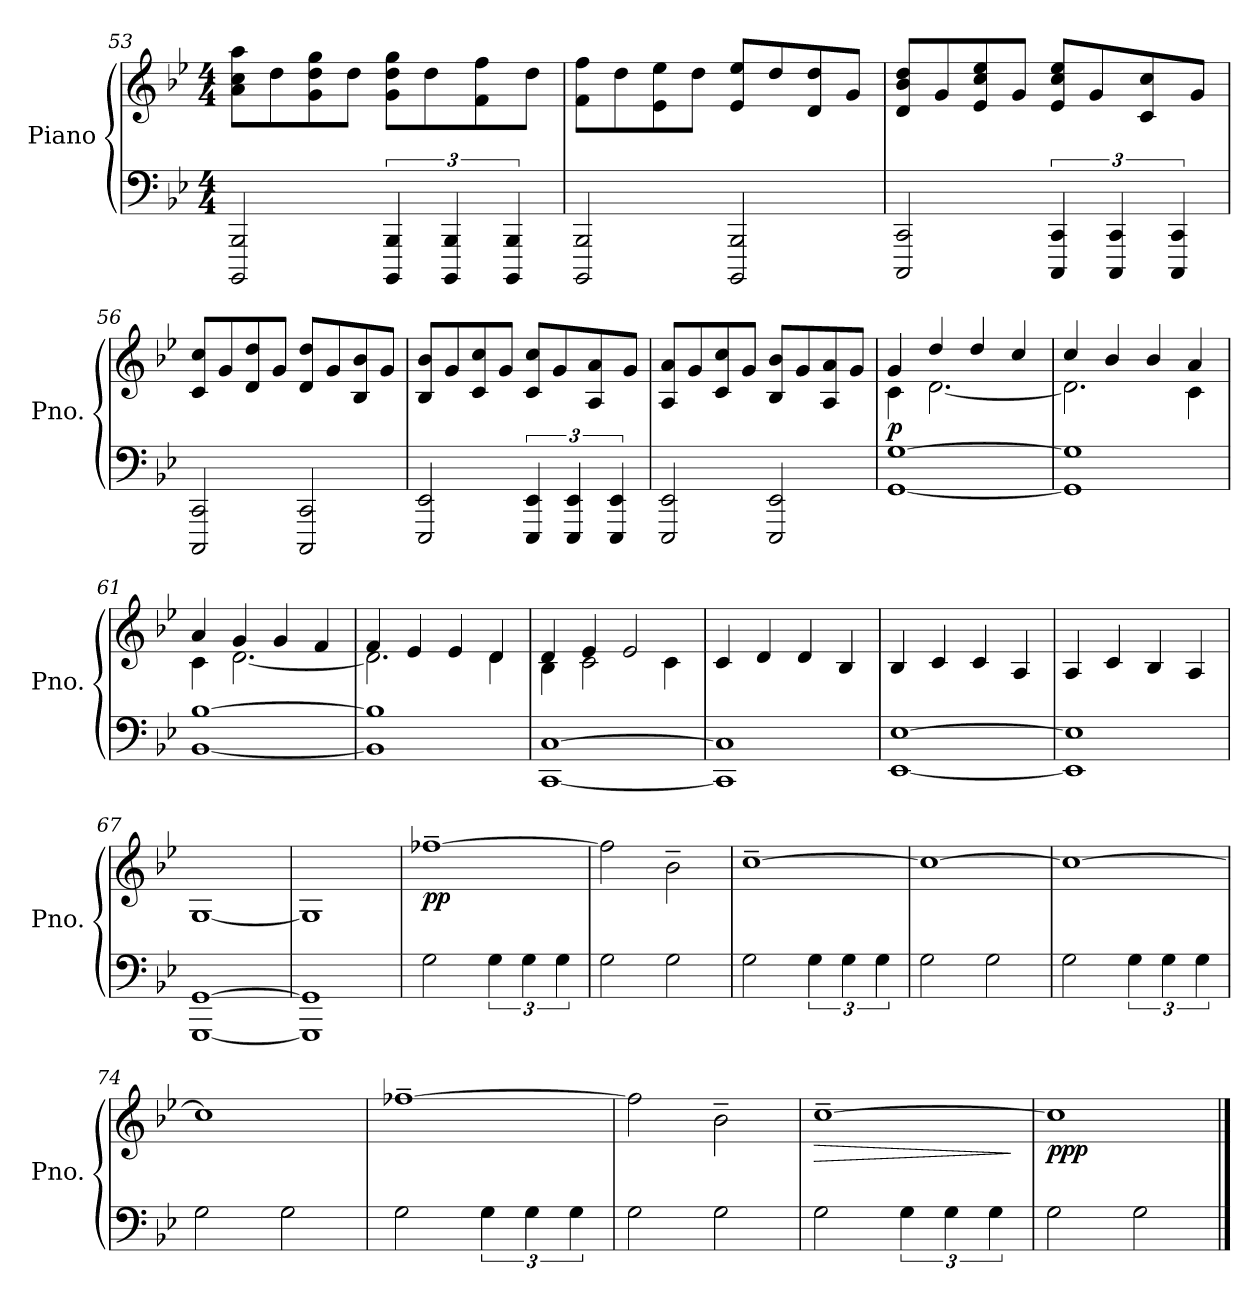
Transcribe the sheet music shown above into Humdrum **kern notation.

**kern	**kern	**dynam
*part1	*part1	*part1
*staff2	*staff1	*staff1/2
*I"Piano	*	*
*I'Pno.	*	*
*clefF4	*clefG2	*
*k[b-e-]	*k[b-e-]	*
*M4/4	*M4/4	*
=53	=53	=53
2BBBB-/ 2BBB-/	8a\ 8cc\ 8aa\L	.
.	8dd\	.
.	8g\ 8dd\ 8gg\	.
.	8dd\J	.
6BBBB-/ 6BBB-/	8g\ 8dd\ 8gg\L	.
.	8dd\	.
6BBBB-/ 6BBB-/	.	.
.	8f\ 8ff\	.
6BBBB-/ 6BBB-/	.	.
.	8dd\J	.
=54	=54	=54
2BBBB-/ 2BBB-/	8f\ 8ff\L	.
.	8dd\	.
.	8e-\ 8ee-\	.
.	8dd\J	.
2BBBB-/ 2BBB-/	8e-/ 8ee-/L	.
.	8dd/	.
.	8d/ 8dd/	.
.	8g/J	.
!!LO:LB:g=z
=55	=55	=55
2CCC/ 2CC/	8d/ 8b-/ 8dd/L	.
.	8g/	.
.	8e-/ 8cc/ 8ee-/	.
.	8g/J	.
6CCC/ 6CC/	8e-/ 8cc/ 8ee-/L	.
.	8g/	.
6CCC/ 6CC/	.	.
.	8c/ 8cc/	.
6CCC/ 6CC/	.	.
.	8g/J	.
=56	=56	=56
2CCC/ 2CC/	8c/ 8cc/L	.
.	8g/	.
.	8d/ 8dd/	.
.	8g/J	.
2CCC/ 2CC/	8d/ 8dd/L	.
.	8g/	.
.	8B-/ 8b-/	.
.	8g/J	.
=57	=57	=57
2EEE-/ 2EE-/	8B-/ 8b-/L	.
.	8g/	.
.	8c/ 8cc/	.
.	8g/J	.
6EEE-/ 6EE-/	8c/ 8cc/L	.
.	8g/	.
6EEE-/ 6EE-/	.	.
.	8A/ 8a/	.
6EEE-/ 6EE-/	.	.
.	8g/J	.
=58	=58	=58
2EEE-/ 2EE-/	8A/ 8a/L	.
.	8g/	.
.	8c/ 8cc/	.
.	8g/J	.
2EEE-/ 2EE-/	8B-/ 8b-/L	.
.	8g/	.
.	8A/ 8a/	.
.	8g/J	.
=59	=59	=59
*	*MM80	*
*	*^	*
!	!	!	!LO:DY:b
[1GG [1G	4g/	4c\	p
.	4dd/	[2.d\	.
.	4dd/	.	.
.	4cc/	.	.
=60	=60	=60	=60
1GG] 1G]	4cc/	2.d\]	.
.	4b-/	.	.
.	4b-/	.	.
.	4a/	4c\	.
!!LO:LB:g=z	!!
=61	=61	=61	=61
[1BB- [1B-	4a/	4c\	.
.	4g/	[2.d\	.
.	4g/	.	.
.	4f/	.	.
=62	=62	=62	=62
1BB-] 1B-]	4f/	2.d\]	.
.	4e-/	.	.
.	4e-/	.	.
.	4d/	4d\	.
=63	=63	=63	=63
[1CC [1C	4d/	4B-\	.
.	4e-/	2c\	.
.	2e-/	.	.
.	.	4c\	.
*	*v	*v	*
=64	=64	=64
1CC] 1C]	4c/	.
.	4d/	.
.	4d/	.
.	4B-/	.
=65	=65	=65
[1EE- [1E-	4B-/	.
.	4c/	.
.	4c/	.
.	4A/	.
=66	=66	=66
1EE-] 1E-]	4A/	.
.	4c/	.
.	4B-/	.
.	4A/	.
=67	=67	=67
[1GGG [1GG	[1G	.
=68	=68	=68
1GGG] 1GG]	1G]	.
=69	=69	=69
*	*MM90	*
!	!	!LO:DY:b
2G\	[1ff-X~	pp
6G\	.	.
6G\	.	.
6G\	.	.
!!LO:PB:g=z
=70	=70	=70
2G\	2ff-\]	.
2G\	2b-~\	.
=71	=71	=71
2G\	[1cc~	.
6G\	.	.
6G\	.	.
6G\	.	.
=72	=72	=72
2G\	1cc_	.
2G\	.	.
=73	=73	=73
2G\	1cc_	.
6G\	.	.
6G\	.	.
6G\	.	.
=74	=74	=74
2G\	1cc]	.
2G\	.	.
=75	=75	=75
2G\	[1ff-X~	.
6G\	.	.
6G\	.	.
6G\	.	.
=76	=76	=76
2G\	2ff-\]	.
2G\	2b-~\	.
=77	=77	=77
!	!	!LO:HP:b
2G\	[1cc~	>
6G\	.	.
6G\	.	.
6G\	.	.
.	.	]
=78	=78	=78
!	!	!LO:DY:b
2G\	1cc]	ppp
2G\	.	.
==	==	==
*-	*-	*-
